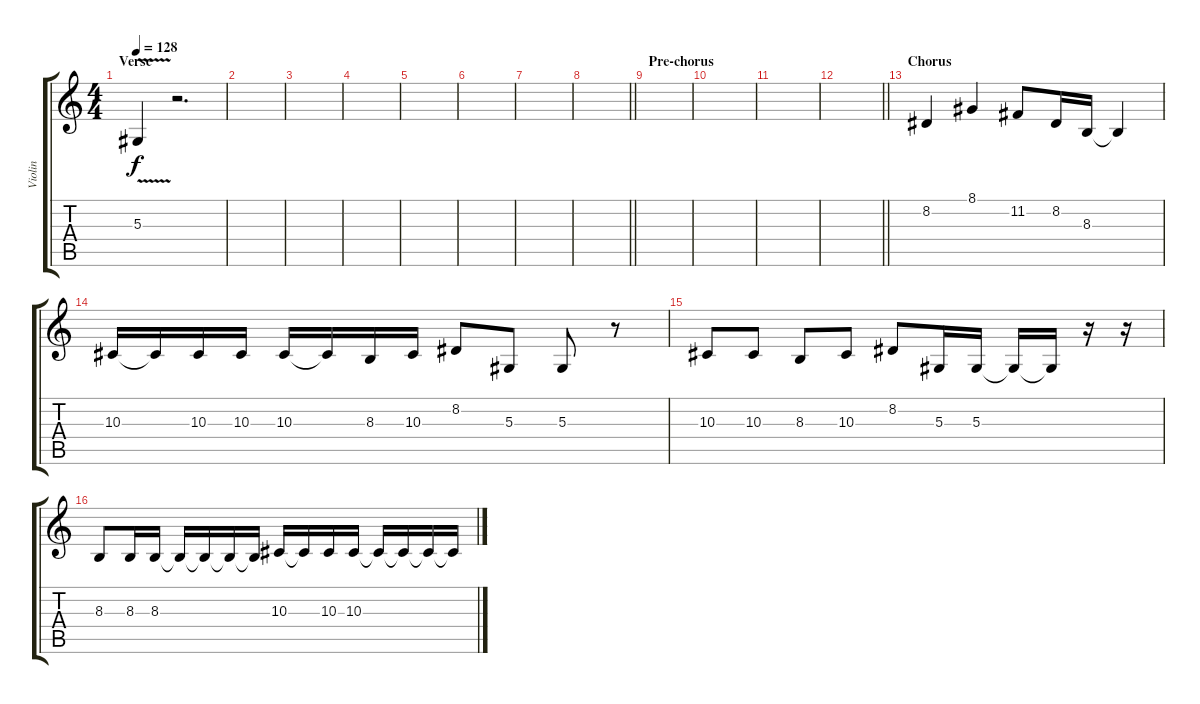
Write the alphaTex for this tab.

\track ("Violin" "Violin") {instrument violin}
\staff {score tabs}
\tuning (C4 G3 Eb3 Bb2 F2 C2) {hide}
\ts (4 4)
\section ("" "Verse")
\tempo 128
\clef g2
\ks c
5.3{v}.4{dy f} r.2{d} |
|
|
|
|
|
|
\barLineRight lightlight
|
\section ("" "Pre-chorus")
|
|
|
\barLineRight lightlight
|
\section ("" "Chorus")
8.2.4 8.1.4 11.2.8 8.2.16 8.3.16 8.3{t}.4 |
10.3.16 10.3{t}.16 10.3.16 10.3.16 10.3.16 10.3{t}.16 8.3.16 10.3.16 8.2.8 5.3.8 5.3.8 r.8 |
10.3.8 10.3.8 8.3.8 10.3.8 8.2.8 5.3.16 5.3.16 5.3{t}.16 5.3{t}.16 r.16 r.16 |
8.3.8 8.3.16 8.3.16 8.3{t}.16 8.3{t}.16 8.3{t}.16 8.3{t}.16 10.3.16 10.3{t}.16 10.3.16 10.3.16 10.3{t}.16 10.3{t}.16 10.3{t}.16 10.3{t}.16
